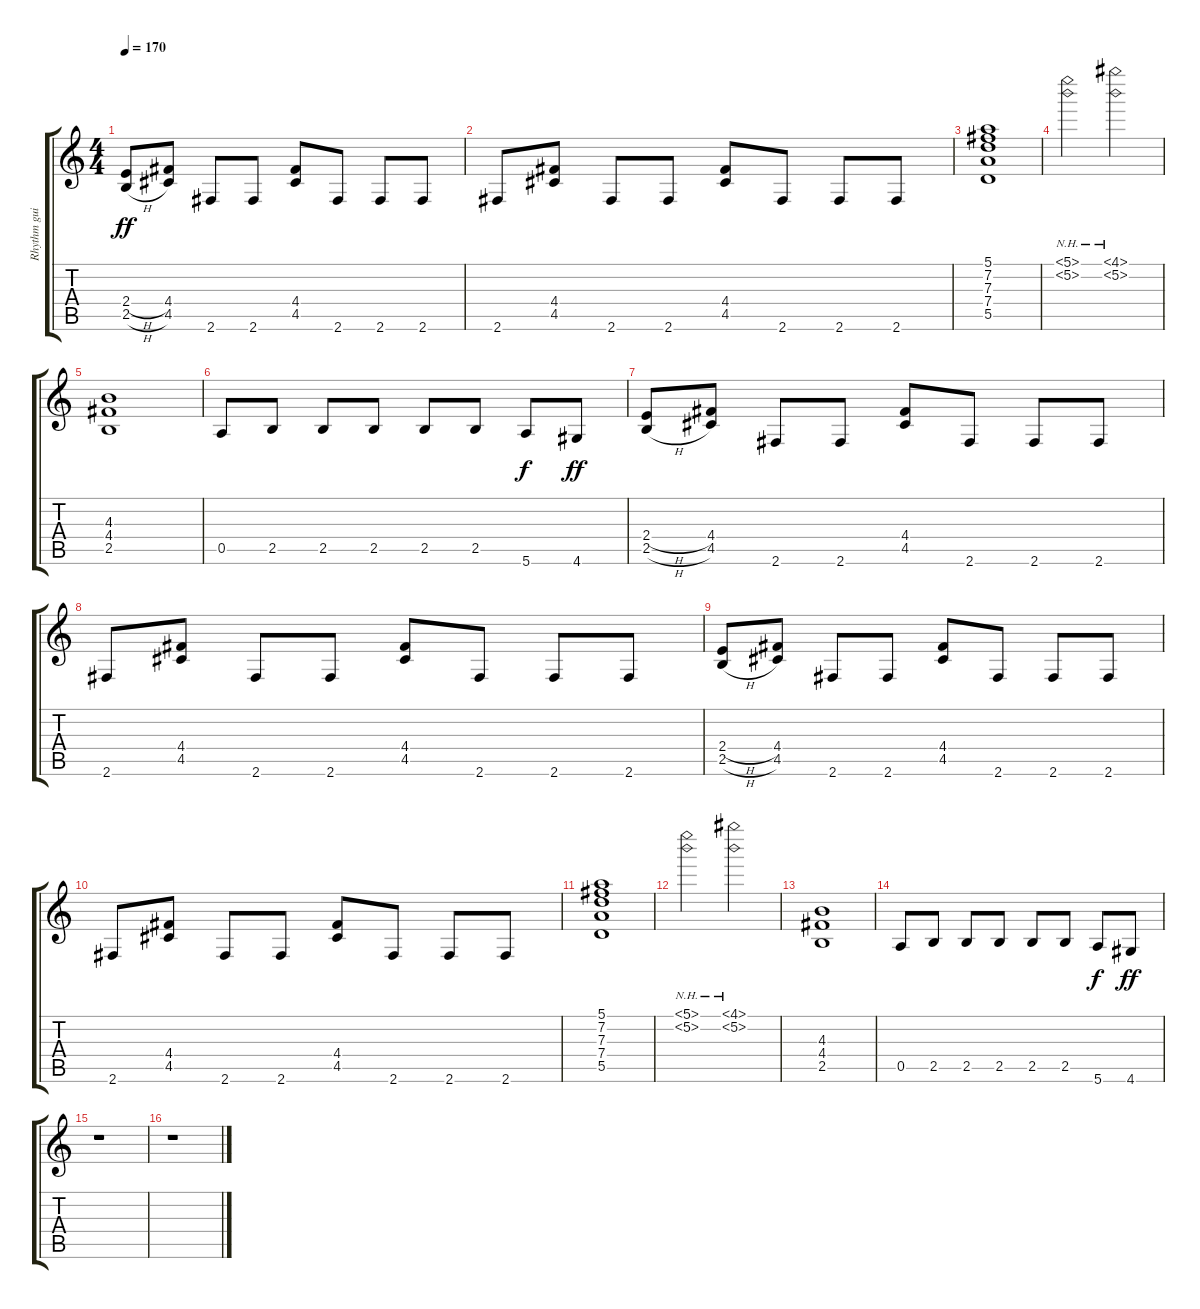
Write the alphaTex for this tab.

\track ("Rhythm guitar" "Rhythm gui") {instrument overdrivenguitar}
\staff {score tabs}
\tuning (E4 B3 G3 D3 A2 E2) {hide}
\ts (4 4)
\tempo 170
\clef g2
\ks c
(2.4{h} 2.5{h}).8{dy ff} (4.4 4.5).8 2.6.8 2.6.8 (4.4 4.5).8 2.6.8 2.6.8 2.6.8 |
2.6.8 (4.4 4.5).8 2.6.8 2.6.8 (4.4 4.5).8 2.6.8 2.6.8 2.6.8 |
(5.1 7.2 7.3 7.4 5.5).1 |
(5.1{nh} 5.2{nh}).2 (4.1{nh} 5.2{nh}).2 |
(4.3 4.4 2.5).1 |
0.5.8 2.5.8 2.5.8 2.5.8 2.5.8 2.5.8 5.6.8{dy f} 4.6.8{dy ff} |
(2.4{h} 2.5{h}).8 (4.4 4.5).8 2.6.8 2.6.8 (4.4 4.5).8 2.6.8 2.6.8 2.6.8 |
2.6.8 (4.4 4.5).8 2.6.8 2.6.8 (4.4 4.5).8 2.6.8 2.6.8 2.6.8 |
(2.4{h} 2.5{h}).8 (4.4 4.5).8 2.6.8 2.6.8 (4.4 4.5).8 2.6.8 2.6.8 2.6.8 |
2.6.8 (4.4 4.5).8 2.6.8 2.6.8 (4.4 4.5).8 2.6.8 2.6.8 2.6.8 |
(5.1 7.2 7.3 7.4 5.5).1 |
(5.1{nh} 5.2{nh}).2 (4.1{nh} 5.2{nh}).2 |
(4.3 4.4 2.5).1 |
0.5.8 2.5.8 2.5.8 2.5.8 2.5.8 2.5.8 5.6.8{dy f} 4.6.8{dy ff} |
r.1 |
r.1
